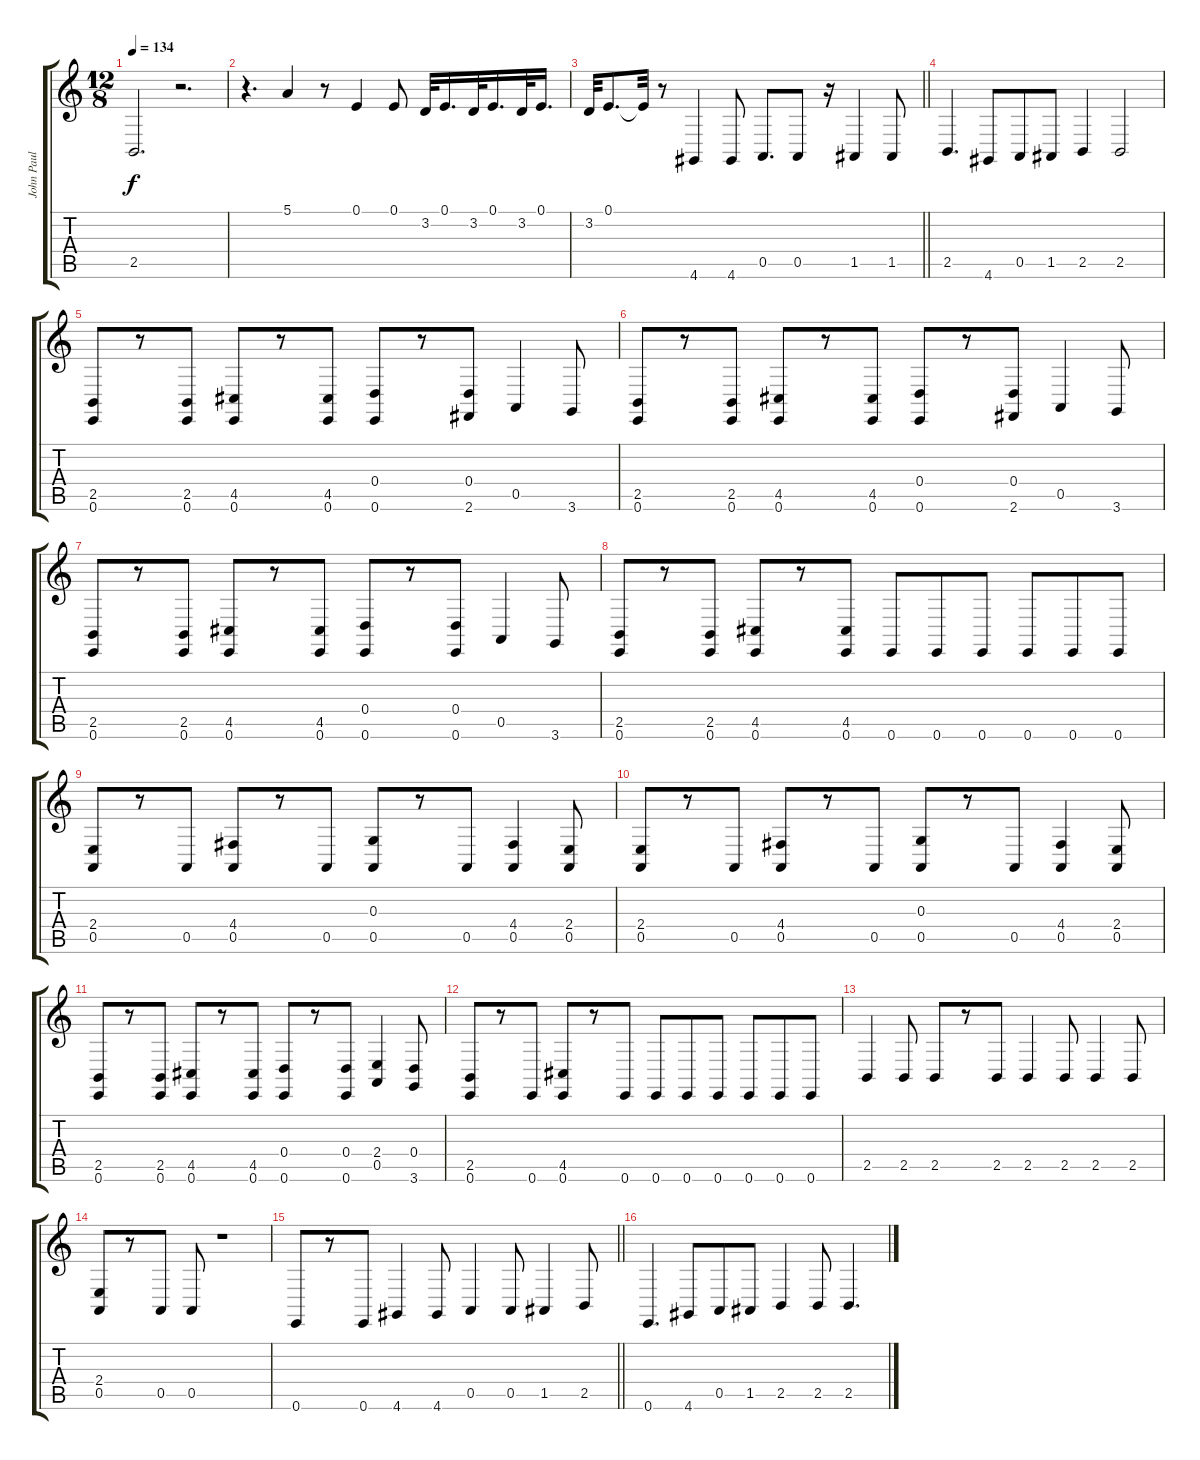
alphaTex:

\track ("John Paul Jones - Piano" "John Paul ") {instrument electricgrandpiano}
\staff {score tabs}
\tuning (E4 B3 G3 D3 A2 E2) {hide}
\ts (12 8)
\tempo 134
\clef g2
\ks c
2.5.2{d dy f} r.2{d} |
r.4{d} 5.1.4 r.8 0.1.4 0.1.8 3.2.32 0.1.16{d} 3.2.32 0.1.16{d} 3.2.32 0.1.16{d} |
\barLineRight lightlight
3.2.32 0.1.8{d} 0.1{t}.32 r.8 4.6.4 4.6.8 0.5.8{d} 0.5.8 r.16 1.5.4 1.5.8 |
2.5.4{d} 4.6.8 0.5.8 1.5.8 2.5.4 2.5.2 |
(2.5 0.6).8 r.8 (2.5 0.6).8 (4.5 0.6).8 r.8 (4.5 0.6).8 (0.4 0.6).8 r.8 (0.4 2.6).8 0.5.4 3.6.8 |
(2.5 0.6).8 r.8 (2.5 0.6).8 (4.5 0.6).8 r.8 (4.5 0.6).8 (0.4 0.6).8 r.8 (0.4 2.6).8 0.5.4 3.6.8 |
(2.5 0.6).8 r.8 (2.5 0.6).8 (4.5 0.6).8 r.8 (4.5 0.6).8 (0.4 0.6).8 r.8 (0.4 0.6).8 0.5.4 3.6.8 |
(2.5 0.6).8 r.8 (2.5 0.6).8 (4.5 0.6).8 r.8 (4.5 0.6).8 0.6.8 0.6.8 0.6.8 0.6.8 0.6.8 0.6.8 |
(2.4 0.5).8 r.8 0.5.8 (4.4 0.5).8 r.8 0.5.8 (0.3 0.5).8 r.8 0.5.8 (4.4 0.5).4 (2.4 0.5).8 |
(2.4 0.5).8 r.8 0.5.8 (4.4 0.5).8 r.8 0.5.8 (0.3 0.5).8 r.8 0.5.8 (4.4 0.5).4 (2.4 0.5).8 |
(2.5 0.6).8 r.8 (2.5 0.6).8 (4.5 0.6).8 r.8 (4.5 0.6).8 (0.4 0.6).8 r.8 (0.4 0.6).8 (2.4 0.5).4 (0.4 3.6).8 |
(2.5 0.6).8 r.8 0.6.8 (4.5 0.6).8 r.8 0.6.8 0.6.8 0.6.8 0.6.8 0.6.8 0.6.8 0.6.8 |
2.5.4 2.5.8 2.5.8 r.8 2.5.8 2.5.4 2.5.8 2.5.4 2.5.8 |
(2.4 0.5).8 r.8 0.5.8 0.5.8 r.1 |
\barLineRight lightlight
0.6.8 r.8 0.6.8 4.6.4 4.6.8 0.5.4 0.5.8 1.5.4 2.5.8 |
0.6.4{d} 4.6.8 0.5.8 1.5.8 2.5.4 2.5.8 2.5.4{d}
